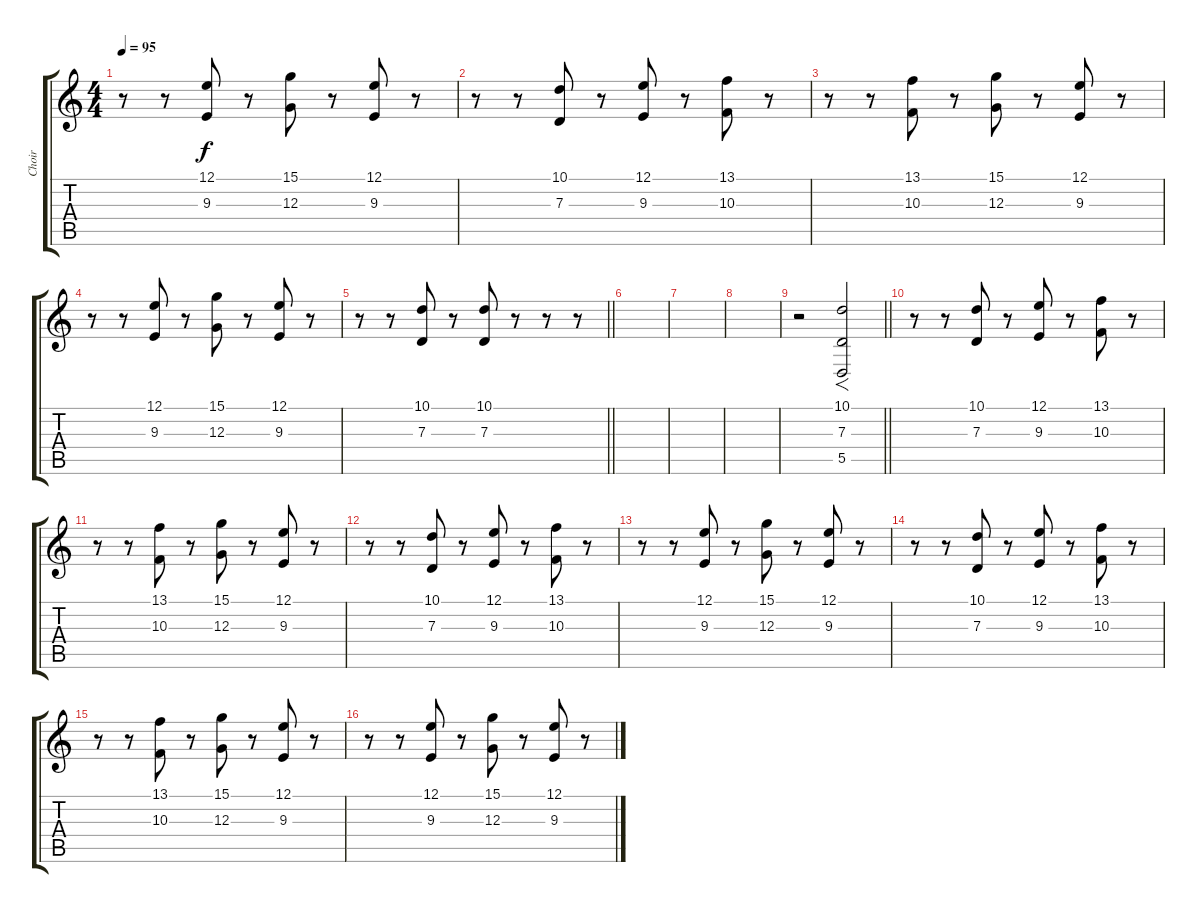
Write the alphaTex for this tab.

\track ("Choir" "Choir") {instrument pad4choir}
\staff {score tabs}
\tuning (E4 B3 G3 D3 A2 E2) {hide}
\ts (4 4)
\tempo 95
\clef g2
\ks c
r.8{dy f} r.8 (12.1 9.3).8 r.8 (15.1 12.3).8 r.8 (12.1 9.3).8 r.8 |
r.8 r.8 (10.1 7.3).8 r.8 (12.1 9.3).8 r.8 (13.1 10.3).8 r.8 |
r.8 r.8 (13.1 10.3).8 r.8 (15.1 12.3).8 r.8 (12.1 9.3).8 r.8 |
r.8 r.8 (12.1 9.3).8 r.8 (15.1 12.3).8 r.8 (12.1 9.3).8 r.8 |
\barLineRight lightlight
r.8 r.8 (10.1 7.3).8 r.8 (10.1 7.3).8 r.8 r.8 r.8 |
\section ("" "")
|
|
|
\barLineRight lightlight
r.2 (10.1 7.3 5.5).2{f volume 16 instrument reversecymbal} |
\section ("" "")
r.8{volume 10 instrument pad4choir} r.8 (10.1 7.3).8 r.8 (12.1 9.3).8 r.8 (13.1 10.3).8 r.8 |
r.8 r.8 (13.1 10.3).8 r.8 (15.1 12.3).8 r.8 (12.1 9.3).8 r.8 |
r.8 r.8 (10.1 7.3).8 r.8 (12.1 9.3).8 r.8 (13.1 10.3).8 r.8 |
r.8 r.8 (12.1 9.3).8 r.8 (15.1 12.3).8 r.8 (12.1 9.3).8 r.8 |
r.8 r.8 (10.1 7.3).8 r.8 (12.1 9.3).8 r.8 (13.1 10.3).8 r.8 |
r.8 r.8 (13.1 10.3).8 r.8 (15.1 12.3).8 r.8 (12.1 9.3).8 r.8 |
r.8 r.8 (12.1 9.3).8 r.8 (15.1 12.3).8 r.8 (12.1 9.3).8 r.8
